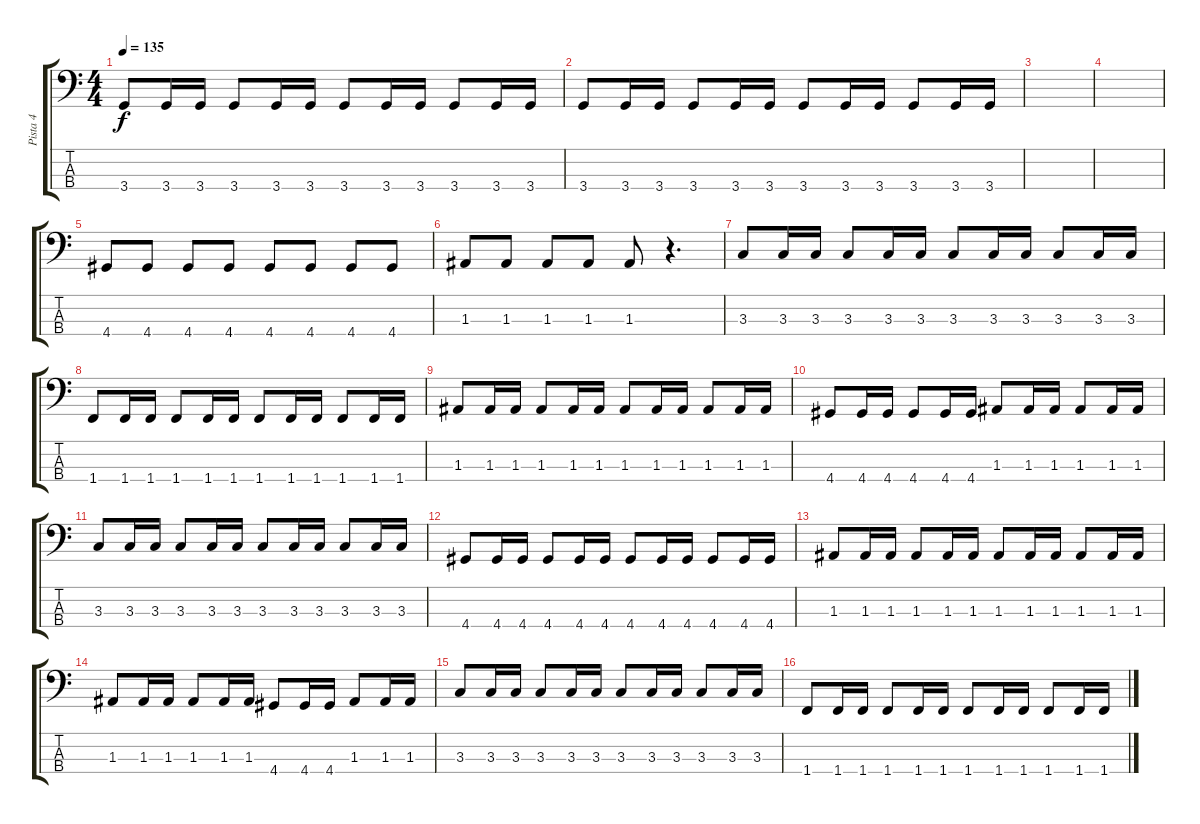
\track ("Pista 4" "Pista 4") {instrument electricbassfinger}
\staff {score tabs}
\tuning (G2 D2 A1 E1) {hide}
\ts (4 4)
\tempo 135
\clef f4
\ks c
3.4.8{dy f} 3.4.16 3.4.16 3.4.8 3.4.16 3.4.16 3.4.8 3.4.16 3.4.16 3.4.8 3.4.16 3.4.16 |
3.4.8 3.4.16 3.4.16 3.4.8 3.4.16 3.4.16 3.4.8 3.4.16 3.4.16 3.4.8 3.4.16 3.4.16 |
|
|
4.4.8 4.4.8 4.4.8 4.4.8 4.4.8 4.4.8 4.4.8 4.4.8 |
1.3.8 1.3.8 1.3.8 1.3.8 1.3.8 r.4{d} |
3.3.8 3.3.16 3.3.16 3.3.8 3.3.16 3.3.16 3.3.8 3.3.16 3.3.16 3.3.8 3.3.16 3.3.16 |
1.4.8 1.4.16 1.4.16 1.4.8 1.4.16 1.4.16 1.4.8 1.4.16 1.4.16 1.4.8 1.4.16 1.4.16 |
1.3.8 1.3.16 1.3.16 1.3.8 1.3.16 1.3.16 1.3.8 1.3.16 1.3.16 1.3.8 1.3.16 1.3.16 |
4.4.8 4.4.16 4.4.16 4.4.8 4.4.16 4.4.16 1.3.8 1.3.16 1.3.16 1.3.8 1.3.16 1.3.16 |
3.3.8 3.3.16 3.3.16 3.3.8 3.3.16 3.3.16 3.3.8 3.3.16 3.3.16 3.3.8 3.3.16 3.3.16 |
4.4.8 4.4.16 4.4.16 4.4.8 4.4.16 4.4.16 4.4.8 4.4.16 4.4.16 4.4.8 4.4.16 4.4.16 |
1.3.8 1.3.16 1.3.16 1.3.8 1.3.16 1.3.16 1.3.8 1.3.16 1.3.16 1.3.8 1.3.16 1.3.16 |
1.3.8 1.3.16 1.3.16 1.3.8 1.3.16 1.3.16 4.4.8 4.4.16 4.4.16 1.3.8 1.3.16 1.3.16 |
3.3.8 3.3.16 3.3.16 3.3.8 3.3.16 3.3.16 3.3.8 3.3.16 3.3.16 3.3.8 3.3.16 3.3.16 |
1.4.8 1.4.16 1.4.16 1.4.8 1.4.16 1.4.16 1.4.8 1.4.16 1.4.16 1.4.8 1.4.16 1.4.16
